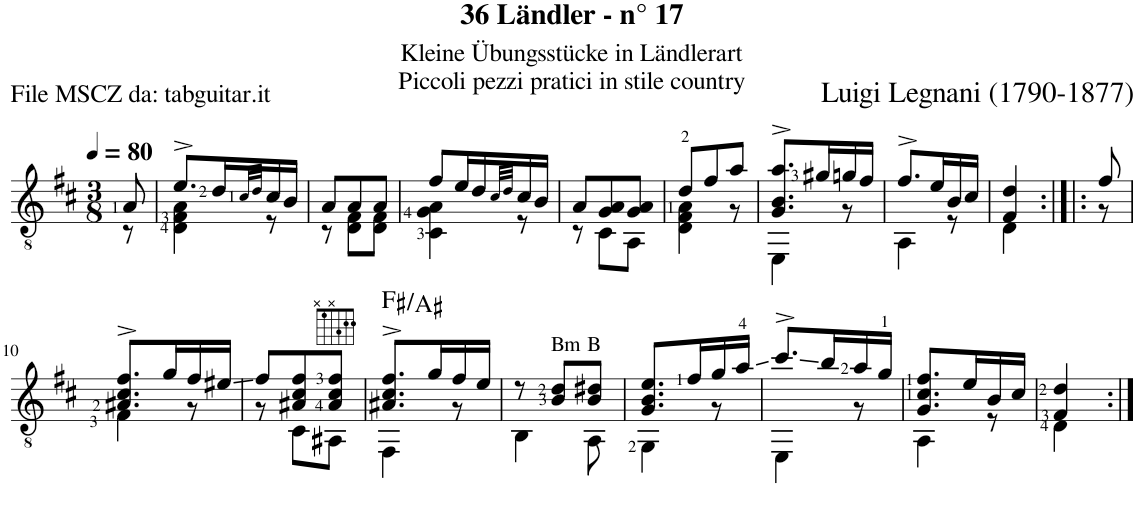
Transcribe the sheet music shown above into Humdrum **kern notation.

**kern	**harte
*part1	*part1
*staff1	*
*I"Guitar	*
*I'Guit.	*
*clefGv2	*
*k[f#c#]	*
*M3/8	*
*MM80	*
=	=
*^	*
8A/	8r	.
=1	=1	=1
8.e^/L	4D\ 4F#\ 4A\	.
16d/L	.	.
32qc#/LLL	.	.
32qd/JJJ	.	.
16c#/	8r	.
16B/JJ	.	.
=2	=2	=2
8A/L	8r	.
8A/	8D\ 8F#\L	.
8A/J	8D\ 8F#\J	.
=3	=3	=3
8f#/L	4C#\ 4G\ 4A\	.
16e/L	.	.
16d/	.	.
32qc#/LLL	.	.
32qd/JJJ	.	.
16c#/	8r	.
16B/JJ	.	.
=4	=4	=4
8A/L	8r	.
8G/ 8A/	8C#\L	.
8G/ 8A/J	8AA\J	.
=5	=5	=5
8d/L	4D\ 4F#\ 4A\	.
8f#/	.	.
8a/J	8r	.
=6	=6	=6
8.G/^ 8.B/^ 8.a/^L	4EE\	.
16g#X/L	.	.
16gn/	8r	.
16f#/JJ	.	.
=7	=7	=7
8.f#^/L	4AA\	.
16e/L	.	.
16B/	8r	.
16c#/JJ	.	.
=8	=8	=8
4F#/ 4d/	4D\	.
=9:|!|:	=9:|!|:	=9:|!|:
8f#/	8r	.
!!LO:LB:g=z	!!
=10	=10	=10
8.A#X/^ 8.c#/^ 8.f#/^L	4F#\	.
16g/L	.	.
16f#/	8r	.
16e#X/JJ	.	.
=11	=11	=11
8f#/L	8r	.
8A#X/ 8c#/ 8f#/	8C#\L	.
8A#/ 8c#/ 8f#/J	8AA#X\J	.
=12	=12	=12
8.A#X/^ 8.c#/^ 8.f#/^L	4FF#\	F#:maj/3
16g/L	.	.
16f#/	8r	.
16e/JJ	.	.
=13	=13	=13
8r	4BB\	.
!LO:TX:a:t=Bm	!	!
8B/ 8d/L	.	.
!LO:TX:a:t=B	!	!
8B/ 8d#X/J	8AA\	.
=14	=14	=14
8.G/ 8.B/ 8.e/L	4GG\	.
16f#/L	.	.
16g/	8r	.
16a/JJ	.	.
=15	=15	=15
8.cc#^/L	4EE\	.
16b/L	.	.
16a/	8r	.
16g/JJ	.	.
=16	=16	=16
8.G/ 8.c#/ 8.f#/L	4AA\	.
16e/L	.	.
16B/	8r	.
16c#/JJ	.	.
=17	=17	=17
4F#/ 4d/	4D\	.
*v	*v	*
=:|!	=:|!
*-	*-
